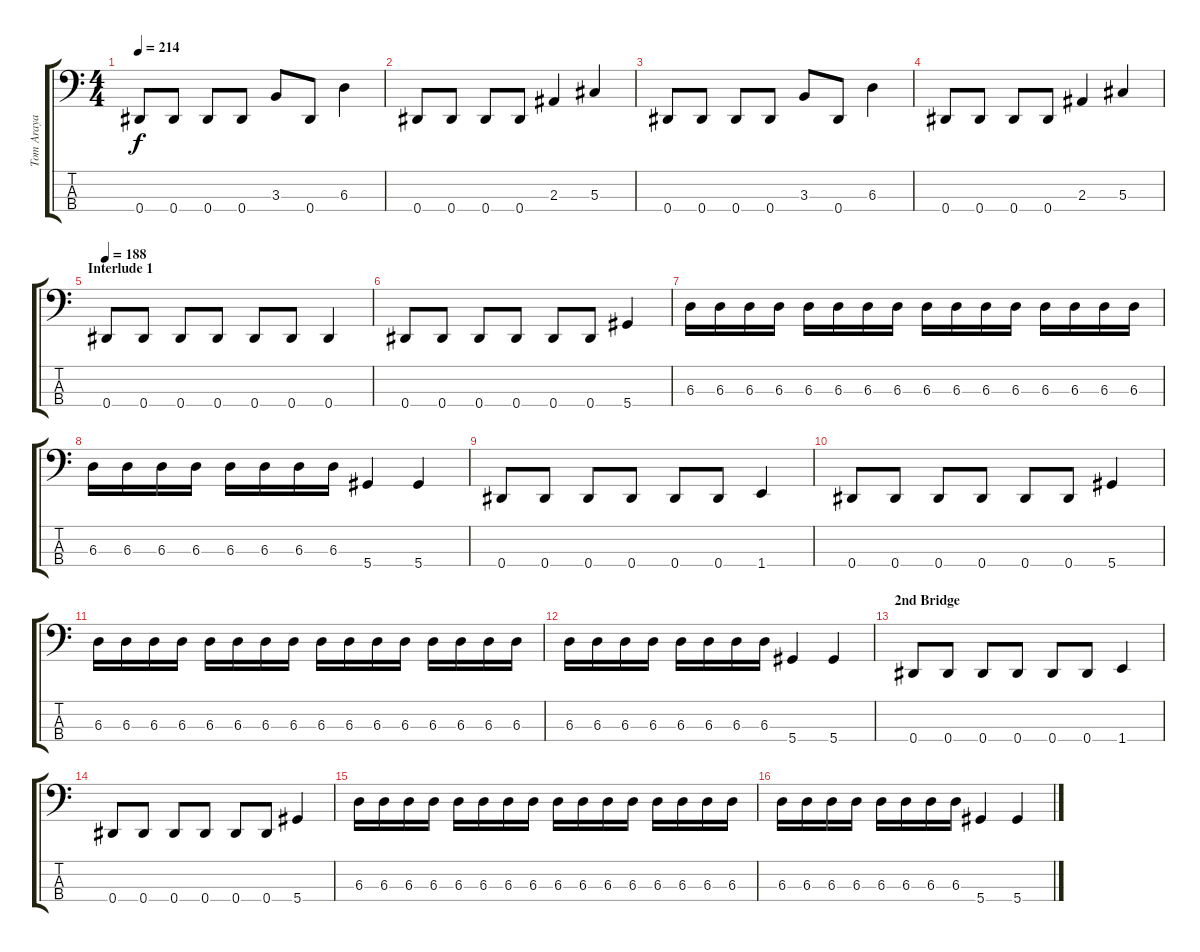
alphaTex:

\track ("Tom Araya" "Tom Araya") {instrument electricbassfinger}
\staff {score tabs}
\tuning (Gb2 Db2 Ab1 Eb1) {hide}
\ts (4 4)
\tempo 214
\clef f4
\ks c
0.4.8{dy f} 0.4.8 0.4.8 0.4.8 3.3.8 0.4.8 6.3.4 |
0.4.8 0.4.8 0.4.8 0.4.8 2.3.4 5.3.4 |
0.4.8 0.4.8 0.4.8 0.4.8 3.3.8 0.4.8 6.3.4 |
0.4.8 0.4.8 0.4.8 0.4.8 2.3.4 5.3.4 |
\section ("" "Interlude 1")
\tempo 188
0.4.8 0.4.8 0.4.8 0.4.8 0.4.8 0.4.8 0.4.4 |
0.4.8 0.4.8 0.4.8 0.4.8 0.4.8 0.4.8 5.4.4 |
6.3.16 6.3.16 6.3.16 6.3.16 6.3.16 6.3.16 6.3.16 6.3.16 6.3.16 6.3.16 6.3.16 6.3.16 6.3.16 6.3.16 6.3.16 6.3.16 |
6.3.16 6.3.16 6.3.16 6.3.16 6.3.16 6.3.16 6.3.16 6.3.16 5.4.4 5.4.4 |
0.4.8 0.4.8 0.4.8 0.4.8 0.4.8 0.4.8 1.4.4 |
0.4.8 0.4.8 0.4.8 0.4.8 0.4.8 0.4.8 5.4.4 |
6.3.16 6.3.16 6.3.16 6.3.16 6.3.16 6.3.16 6.3.16 6.3.16 6.3.16 6.3.16 6.3.16 6.3.16 6.3.16 6.3.16 6.3.16 6.3.16 |
6.3.16 6.3.16 6.3.16 6.3.16 6.3.16 6.3.16 6.3.16 6.3.16 5.4.4 5.4.4 |
\section ("" "2nd Bridge")
0.4.8 0.4.8 0.4.8 0.4.8 0.4.8 0.4.8 1.4.4 |
0.4.8 0.4.8 0.4.8 0.4.8 0.4.8 0.4.8 5.4.4 |
6.3.16 6.3.16 6.3.16 6.3.16 6.3.16 6.3.16 6.3.16 6.3.16 6.3.16 6.3.16 6.3.16 6.3.16 6.3.16 6.3.16 6.3.16 6.3.16 |
6.3.16 6.3.16 6.3.16 6.3.16 6.3.16 6.3.16 6.3.16 6.3.16 5.4.4 5.4.4
